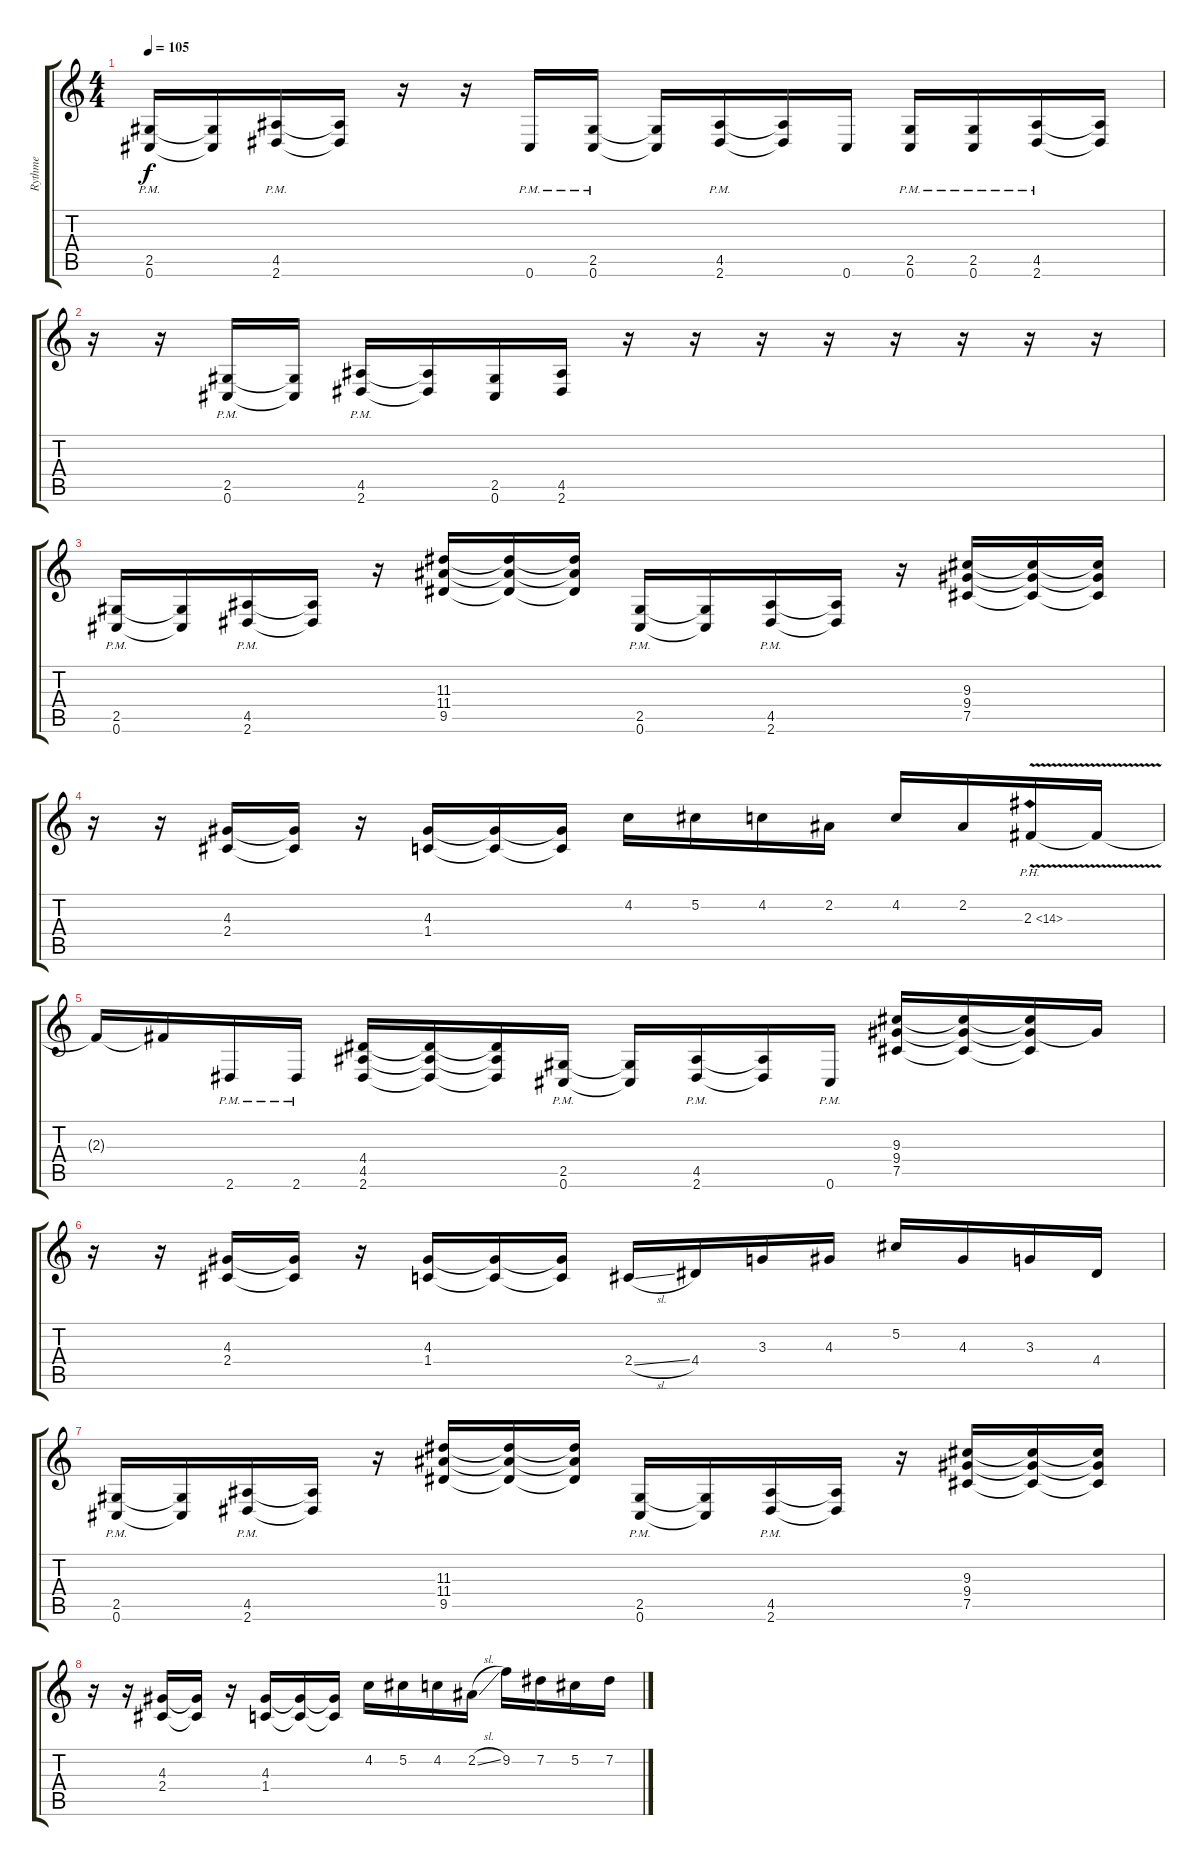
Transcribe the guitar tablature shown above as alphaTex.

\track ("Rythme" "Rythme") {instrument distortionguitar}
\staff {score tabs}
\tuning (Db4 Ab3 E3 B2 Gb2 Db2) {hide}
\ts (4 4)
\tempo 105
\clef g2
\ks c
(2.5{pm} 0.6{pm}).16{dy f} (2.5{t} 0.6{t}).16 (4.5{pm} 2.6{pm}).16 (4.5{t} 2.6{t}).16 r.16 r.16 0.6{pm}.16 (2.5{pm} 0.6{pm}).16 (2.5{t} 0.6{t}).16 (4.5{pm} 2.6{pm}).16 (4.5{t} 2.6{t}).16 0.6.16 (2.5 0.6{pm}).16 (2.5 0.6{pm}).16 (4.5{pm} 2.6{pm}).16 (4.5{t} 2.6{t}).16 |
r.16 r.16 (2.5{pm} 0.6{pm}).16 (2.5{t} 0.6{t}).16 (4.5{pm} 2.6{pm}).16 (4.5{t} 2.6{t}).16 (2.5 0.6).16 (4.5 2.6).16 r.16 r.16 r.16 r.16 r.16 r.16 r.16 r.16 |
(2.5{pm} 0.6{pm}).16 (2.5{t} 0.6{t}).16 (4.5{pm} 2.6{pm}).16 (4.5{t} 2.6{t}).16 r.16 (11.3 11.4 9.5).16 (11.3{t} 11.4{t} 9.5{t}).16 (11.3{t} 11.4{t} 9.5{t}).16 (2.5{pm} 0.6{pm}).16 (2.5{t} 0.6{t}).16 (4.5{pm} 2.6{pm}).16 (4.5{t} 2.6{t}).16 r.16 (9.3 9.4 7.5).16 (9.3{t} 9.4{t} 7.5{t}).16 (9.3{t} 9.4{t} 7.5{t}).16 |
r.16 r.16 (4.3 2.4).16 (4.3{t} 2.4{t}).16 r.16 (4.3 1.4).16 (4.3{t} 1.4{t}).16 (4.3{t} 1.4{t}).16 4.2.16 5.2.16 4.2.16 2.2.16 4.2.16 2.2.16 2.3{ph 12 v}.16 2.3{t}.16 |
2.3{t}.16 2.3{t}.16 2.6{pm}.16 2.6{pm}.16 (4.4 4.5 2.6).16 (4.4{t} 4.5{t} 2.6{t}).16 (4.4{t} 4.5{t} 2.6{t}).16 (2.5{pm} 0.6{pm}).16 (2.5{t} 0.6{t}).16 (4.5{pm} 2.6{pm}).16 (4.5{t} 2.6{t}).16 0.6{pm}.16 (9.3 9.4 7.5).16 (9.3{t} 9.4{t} 7.5{t}).16 (9.3{t} 9.4{t} 7.5{t}).16 9.4{t}.16 |
r.16 r.16 (4.3 2.4).16 (4.3{t} 2.4{t}).16 r.16 (4.3 1.4).16 (4.3{t} 1.4{t}).16 (4.3{t} 1.4{t}).16 2.4{sl}.16 4.4.16 3.3.16 4.3.16 5.2.16 4.3.16 3.3.16 4.4.16 |
(2.5{pm} 0.6{pm}).16 (2.5{t} 0.6{t}).16 (4.5{pm} 2.6{pm}).16 (4.5{t} 2.6{t}).16 r.16 (11.3 11.4 9.5).16 (11.3{t} 11.4{t} 9.5{t}).16 (11.3{t} 11.4{t} 9.5{t}).16 (2.5{pm} 0.6{pm}).16 (2.5{t} 0.6{t}).16 (4.5{pm} 2.6{pm}).16 (4.5{t} 2.6{t}).16 r.16 (9.3 9.4 7.5).16 (9.3{t} 9.4{t} 7.5{t}).16 (9.3{t} 9.4{t} 7.5{t}).16 |
r.16 r.16 (4.3 2.4).16 (4.3{t} 2.4{t}).16 r.16 (4.3 1.4).16 (4.3{t} 1.4{t}).16 (4.3{t} 1.4{t}).16 4.2.16 5.2.16 4.2.16 2.2{sl}.16 9.2.16 7.2.16 5.2.16 7.2.16
